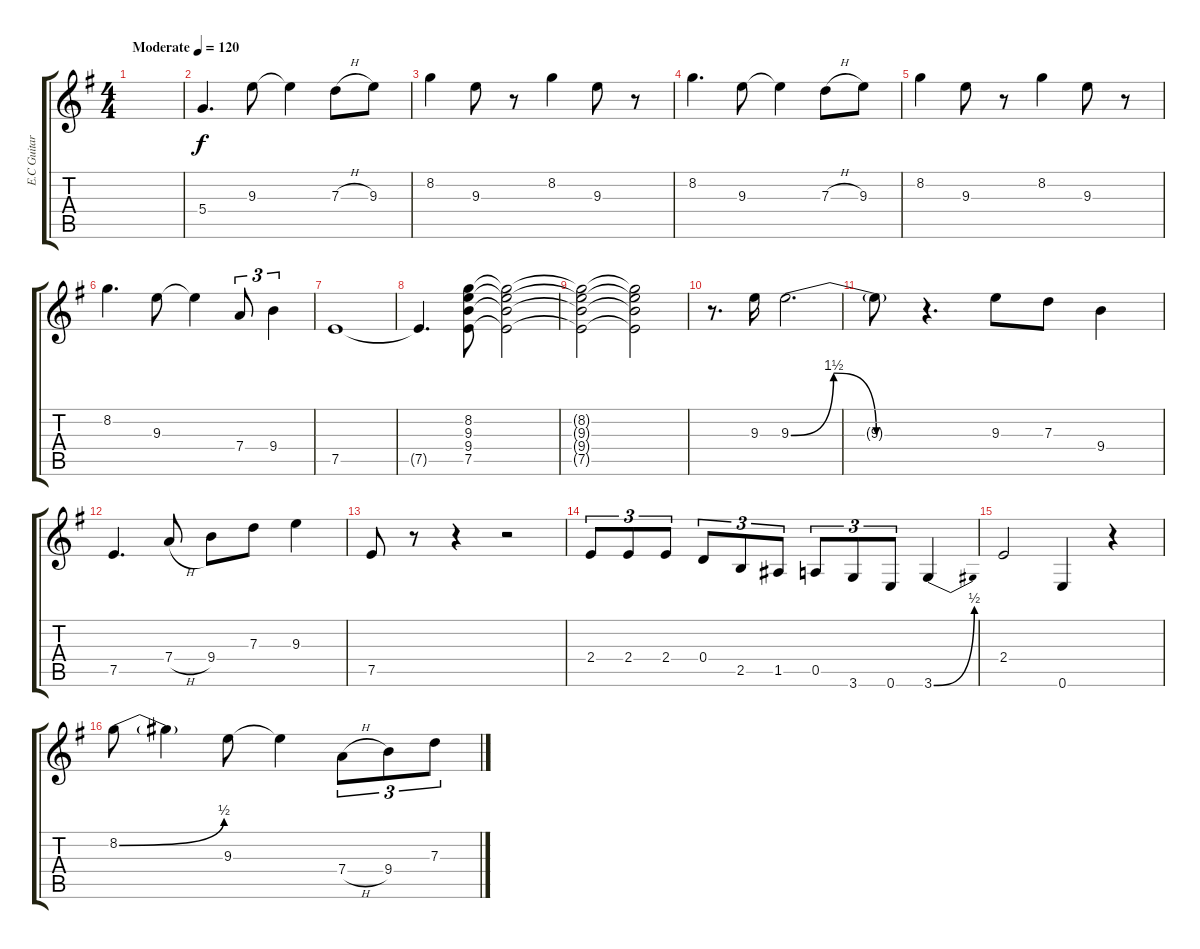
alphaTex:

\track ("E.C Guitar" "E.C Guitar") {instrument overdrivenguitar}
\staff {score tabs}
\tuning (E4 B3 G3 D3 A2 E2) {hide}
\ts (4 4)
\tempo (120 "Moderate")
\clef g2
\ks eminor
|
5.4.4{d} 9.3.8 9.3{t}.4 7.3{h}.8 9.3.8 |
8.2.4 9.3.8 r.8 8.2.4 9.3.8 r.8 |
8.2.4{d} 9.3.8 9.3{t}.4 7.3{h}.8 9.3.8 |
8.2.4 9.3.8 r.8 8.2.4 9.3.8 r.8 |
8.2.4{d} 9.3.8 9.3{t}.4 7.4.8{tu (3 2)} 9.4.4{tu (3 2)} |
7.5.1 |
7.5{t}.4{d} (8.2 9.3 9.4 7.5).8 (8.2{t} 9.3{t} 9.4{t} 7.5{t}).2 |
(8.2{t} 9.3{t} 9.4{t} 7.5{t}).2 (8.2{t} 9.3{t} 9.4{t} 7.5{t}).2 |
r.8{d} 9.3.16 9.3{be (bendrelease 0 0 15 6 45 6 60 0)}.2{d} |
9.3{be (hold 0 0 60 0) t}.8 r.4{d} 9.3.8 7.3.8 9.4.4 |
7.5.4{d} 7.4{h}.8 9.4.8 7.3.8 9.3.4 |
7.5.8 r.8 r.4 r.2 |
2.4.8{tu (3 2)} 2.4.8{tu (3 2)} 2.4.8{tu (3 2)} 0.4.8{tu (3 2)} 2.5.8{tu (3 2)} 1.5.8{tu (3 2)} 0.5.8{tu (3 2)} 3.6.8{tu (3 2)} 0.6.8{tu (3 2)} 3.6{be (bend 0 0 60 2)}.4 |
2.4.2 0.6.4 r.4 |
8.2{be (bend 0 0 60 2)}.8 8.2{t}.4 9.3.8 9.3{t}.4 7.4{h}.8{tu (3 2)} 9.4.8{tu (3 2)} 7.3.8{tu (3 2)}
